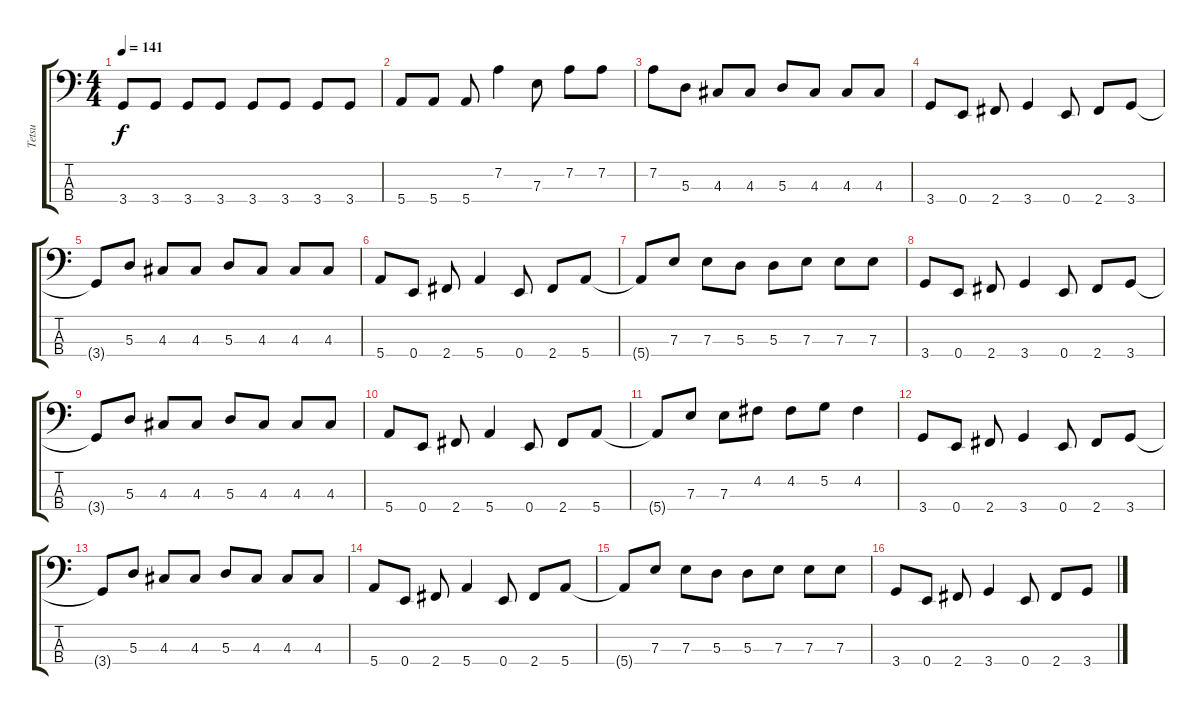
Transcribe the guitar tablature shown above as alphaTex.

\track ("Tetsu" "Tetsu") {instrument electricbassfinger}
\staff {score tabs}
\tuning (G2 D2 A1 E1) {hide}
\ts (4 4)
\tempo 141
\clef f4
\ks c
3.4.8{dy f} 3.4.8 3.4.8 3.4.8 3.4.8 3.4.8 3.4.8 3.4.8 |
5.4.8 5.4.8 5.4.8 7.2.4 7.3.8 7.2.8 7.2.8 |
7.2.8 5.3.8 4.3.8 4.3.8 5.3.8 4.3.8 4.3.8 4.3.8 |
3.4.8 0.4.8 2.4.8 3.4.4 0.4.8 2.4.8 3.4.8 |
3.4{t}.8 5.3.8 4.3.8 4.3.8 5.3.8 4.3.8 4.3.8 4.3.8 |
5.4.8 0.4.8 2.4.8 5.4.4 0.4.8 2.4.8 5.4.8 |
5.4{t}.8 7.3.8 7.3.8 5.3.8 5.3.8 7.3.8 7.3.8 7.3.8 |
3.4.8 0.4.8 2.4.8 3.4.4 0.4.8 2.4.8 3.4.8 |
3.4{t}.8 5.3.8 4.3.8 4.3.8 5.3.8 4.3.8 4.3.8 4.3.8 |
5.4.8 0.4.8 2.4.8 5.4.4 0.4.8 2.4.8 5.4.8 |
5.4{t}.8 7.3.8 7.3.8 4.2.8 4.2.8 5.2.8 4.2.4 |
3.4.8 0.4.8 2.4.8 3.4.4 0.4.8 2.4.8 3.4.8 |
3.4{t}.8 5.3.8 4.3.8 4.3.8 5.3.8 4.3.8 4.3.8 4.3.8 |
5.4.8 0.4.8 2.4.8 5.4.4 0.4.8 2.4.8 5.4.8 |
5.4{t}.8 7.3.8 7.3.8 5.3.8 5.3.8 7.3.8 7.3.8 7.3.8 |
3.4.8 0.4.8 2.4.8 3.4.4 0.4.8 2.4.8 3.4.8
